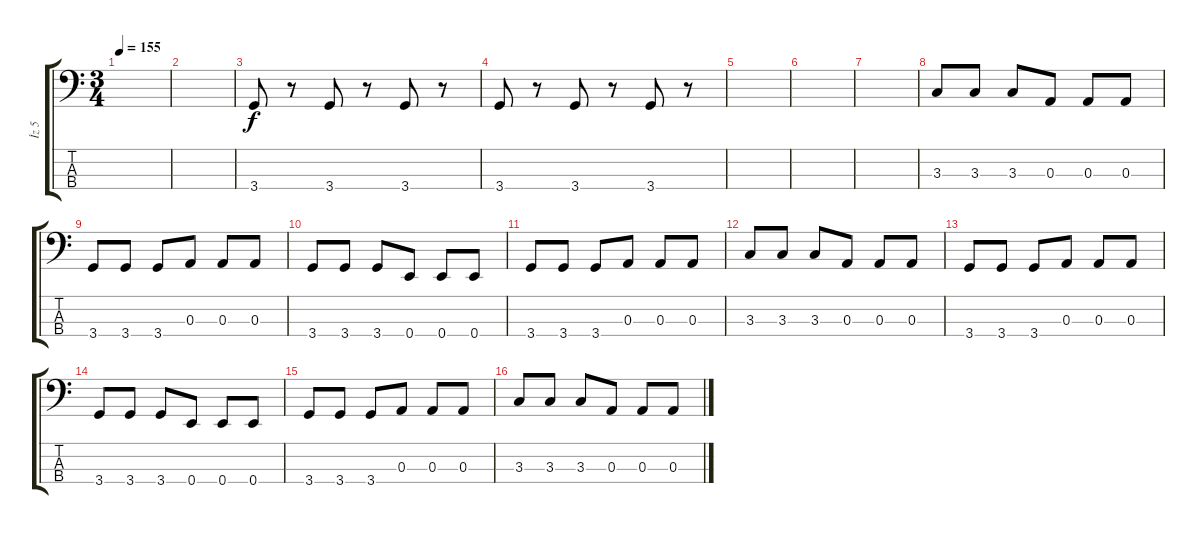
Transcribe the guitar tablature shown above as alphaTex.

\track ("İz 5" "İz 5") {instrument electricbassfinger}
\staff {score tabs}
\tuning (G2 D2 A1 E1) {hide}
\ts (3 4)
\tempo 155
\clef f4
\ks c
|
|
3.4.8{volume 4 instrument electricbasspick} r.8{volume 16} 3.4.8 r.8 3.4.8 r.8 |
3.4.8 r.8 3.4.8 r.8 3.4.8 r.8 |
|
|
|
3.3.8{instrument electricbassfinger} 3.3.8 3.3.8 0.3.8 0.3.8 0.3.8 |
3.4.8 3.4.8 3.4.8 0.3.8 0.3.8 0.3.8 |
3.4.8 3.4.8 3.4.8 0.4.8 0.4.8 0.4.8 |
3.4.8 3.4.8 3.4.8 0.3.8 0.3.8 0.3.8 |
3.3.8{instrument electricbassfinger} 3.3.8 3.3.8 0.3.8 0.3.8 0.3.8 |
3.4.8 3.4.8 3.4.8 0.3.8 0.3.8 0.3.8 |
3.4.8 3.4.8 3.4.8 0.4.8 0.4.8 0.4.8 |
3.4.8 3.4.8 3.4.8 0.3.8 0.3.8 0.3.8 |
3.3.8{instrument electricbassfinger} 3.3.8 3.3.8 0.3.8 0.3.8 0.3.8
